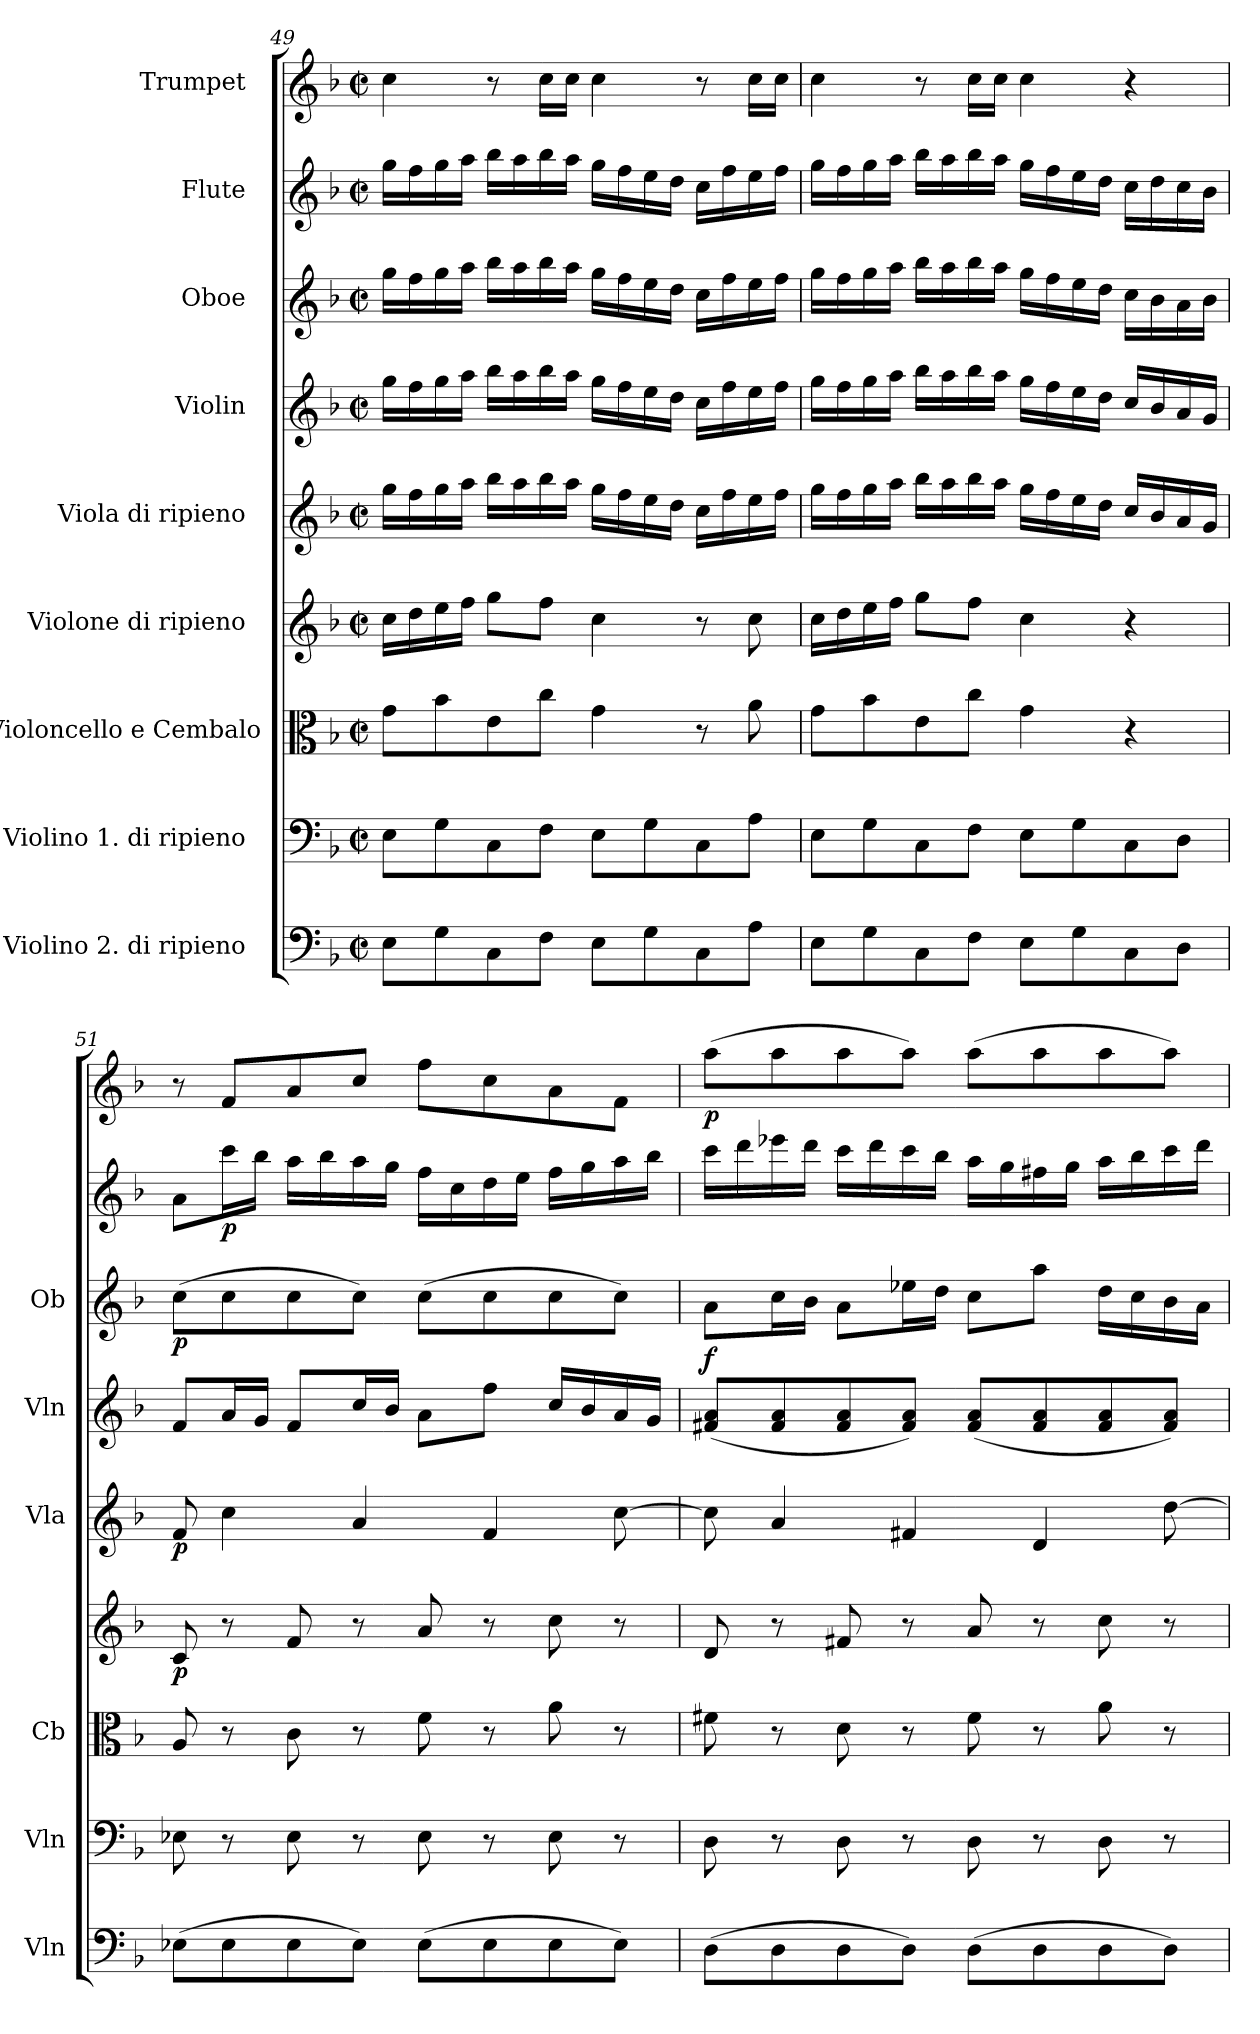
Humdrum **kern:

**kern	**kern	**kern	**kern	**dynam	**kern	**dynam	**kern	**dynam	**kern	**dynam	**kern	**dynam	**kern	**dynam
*part9	*part8	*part7	*part6	*part6	*part5	*part5	*part4	*part4	*part3	*part3	*part2	*part2	*part1	*part1
*staff9	*staff8	*staff7	*staff6	*staff6	*staff5	*staff5	*staff4	*staff4	*staff3	*staff3	*staff2	*staff2	*staff1	*staff1
*I"Violino 2.  di ripieno  	*I"Violino 1.  di ripieno  	*I"Violoncello  e Cembalo	*I"Violone  di ripieno  	*	*I"Viola  di ripieno    	*	*I"Violin              	*	*I"Oboe                	*	*I"Flute               	*	*I"Trumpet             	*
*I'Vln	*I'Vln	*I'Cb	*	*	*I'Vla	*	*I'Vln	*	*I'Ob	*	*	*	*	*
*clefF4	*clefF4	*clefC3	*clefG2	*	*clefG2	*	*clefG2	*	*clefG2	*	*clefG2	*	*clefG2	*
*ITrd7c12	*	*	*	*	*	*	*	*	*	*	*	*	*	*
*k[b-]	*k[b-]	*k[b-]	*k[b-]	*	*k[b-]	*	*k[b-]	*	*k[b-]	*	*k[b-]	*	*k[b-]	*
*F:	*F:	*F:	*F:	*	*F:	*	*F:	*	*F:	*	*F:	*	*F:	*
*M2/2	*M2/2	*M2/2	*M2/2	*	*M2/2	*	*M2/2	*	*M2/2	*	*M2/2	*	*M2/2	*
*met(c|)	*met(c|)	*met(c|)	*met(c|)	*	*met(c|)	*	*met(c|)	*	*met(c|)	*	*met(c|)	*	*met(c|)	*
=49	=49	=49	=49	=49	=49	=49	=49	=49	=49	=49	=49	=49	=49	=49
8EE\L	8E\L	8g\L	16cc\LL	.	16gg\LL	.	16gg\LL	.	16gg\LL	.	16gg\LL	.	4cc\	.
.	.	.	16dd\	.	16ff\	.	16ff\	.	16ff\	.	16ff\	.	.	.
8GG\	8G\	8b-\	16ee\	.	16gg\	.	16gg\	.	16gg\	.	16gg\	.	.	.
.	.	.	16ff\JJ	.	16aa\JJ	.	16aa\JJ	.	16aa\JJ	.	16aa\JJ	.	.	.
8CC\	8C\	8e\	8gg\L	.	16bb-\LL	.	16bb-\LL	.	16bb-\LL	.	16bb-\LL	.	8r	.
.	.	.	.	.	16aa\	.	16aa\	.	16aa\	.	16aa\	.	.	.
8FF\J	8F\J	8cc\J	8ff\J	.	16bb-\	.	16bb-\	.	16bb-\	.	16bb-\	.	16cc\LL	.
.	.	.	.	.	16aa\JJ	.	16aa\JJ	.	16aa\JJ	.	16aa\JJ	.	16cc\JJ	.
8EE\L	8E\L	4g\	4cc\	.	16gg\LL	.	16gg\LL	.	16gg\LL	.	16gg\LL	.	4cc\	.
.	.	.	.	.	16ff\	.	16ff\	.	16ff\	.	16ff\	.	.	.
8GG\	8G\	.	.	.	16ee\	.	16ee\	.	16ee\	.	16ee\	.	.	.
.	.	.	.	.	16dd\JJ	.	16dd\JJ	.	16dd\JJ	.	16dd\JJ	.	.	.
8CC\	8C\	8r	8r	.	16cc\LL	.	16cc\LL	.	16cc\LL	.	16cc\LL	.	8r	.
.	.	.	.	.	16ff\	.	16ff\	.	16ff\	.	16ff\	.	.	.
8AA\J	8A\J	8a\	8cc\	.	16ee\	.	16ee\	.	16ee\	.	16ee\	.	16cc\LL	.
.	.	.	.	.	16ff\JJ	.	16ff\JJ	.	16ff\JJ	.	16ff\JJ	.	16cc\JJ	.
=50	=50	=50	=50	=50	=50	=50	=50	=50	=50	=50	=50	=50	=50	=50
8EE\L	8E\L	8g\L	16cc\LL	.	16gg\LL	.	16gg\LL	.	16gg\LL	.	16gg\LL	.	4cc\	.
.	.	.	16dd\	.	16ff\	.	16ff\	.	16ff\	.	16ff\	.	.	.
8GG\	8G\	8b-\	16ee\	.	16gg\	.	16gg\	.	16gg\	.	16gg\	.	.	.
.	.	.	16ff\JJ	.	16aa\JJ	.	16aa\JJ	.	16aa\JJ	.	16aa\JJ	.	.	.
8CC\	8C\	8e\	8gg\L	.	16bb-\LL	.	16bb-\LL	.	16bb-\LL	.	16bb-\LL	.	8r	.
.	.	.	.	.	16aa\	.	16aa\	.	16aa\	.	16aa\	.	.	.
8FF\J	8F\J	8cc\J	8ff\J	.	16bb-\	.	16bb-\	.	16bb-\	.	16bb-\	.	16cc\LL	.
.	.	.	.	.	16aa\JJ	.	16aa\JJ	.	16aa\JJ	.	16aa\JJ	.	16cc\JJ	.
8EE\L	8E\L	4g\	4cc\	.	16gg\LL	.	16gg\LL	.	16gg\LL	.	16gg\LL	.	4cc\	.
.	.	.	.	.	16ff\	.	16ff\	.	16ff\	.	16ff\	.	.	.
8GG\	8G\	.	.	.	16ee\	.	16ee\	.	16ee\	.	16ee\	.	.	.
.	.	.	.	.	16dd\JJ	.	16dd\JJ	.	16dd\JJ	.	16dd\JJ	.	.	.
8CC\	8C\	4r	4r	.	16cc/LL	.	16cc/LL	.	16cc\LL	.	16cc\LL	.	4r	.
.	.	.	.	.	16b-/	.	16b-/	.	16b-\	.	16dd\	.	.	.
8DD\J	8D\J	.	.	.	16a/	.	16a/	.	16a\	.	16cc\	.	.	.
.	.	.	.	.	16g/JJ	.	16g/JJ	.	16b-\JJ	.	16b-\JJ	.	.	.
=51	=51	=51	=51	=51	=51	=51	=51	=51	=51	=51	=51	=51	=51	=51
!	!	!	!	!LO:DY:b	!	!LO:DY:b	!	!	!	!LO:DY:b	!	!	!	!
(8EE-X\L	8E-X\	8A/	8c/	p	8f/	p	8f/L	.	(8cc\L	p	8a\L	.	8r	.
!	!	!	!	!	!	!	!	!	!	!	!	!LO:DY:b	!	!
8EE-\	8r	8r	8r	.	4cc\	.	16a/L	.	8cc\	.	16ccc\L	p	8f/L	.
.	.	.	.	.	.	.	16g/JJ	.	.	.	16bb-\JJ	.	.	.
8EE-\	8E-\	8c\	8f/	.	.	.	8f/L	.	8cc\	.	16aa\LL	.	8a/	.
.	.	.	.	.	.	.	.	.	.	.	16bb-\	.	.	.
8EE-\J)	8r	8r	8r	.	4a/	.	16cc/L	.	8cc\J)	.	16aa\	.	8cc/J	.
.	.	.	.	.	.	.	16b-/JJ	.	.	.	16gg\JJ	.	.	.
(8EE-\L	8E-\	8f\	8a/	.	.	.	8a\L	.	(8cc\L	.	16ff\LL	.	8ff\L	.
.	.	.	.	.	.	.	.	.	.	.	16cc\	.	.	.
8EE-\	8r	8r	8r	.	4f/	.	8ff\J	.	8cc\	.	16dd\	.	8cc\	.
.	.	.	.	.	.	.	.	.	.	.	16ee\JJ	.	.	.
8EE-\	8E-\	8a\	8cc\	.	.	.	16cc/LL	.	8cc\	.	16ff\LL	.	8a\	.
.	.	.	.	.	.	.	16b-/	.	.	.	16gg\	.	.	.
8EE-\J)	8r	8r	8r	.	[8cc\	.	16a/	.	8cc\J)	.	16aa\	.	8f\J	.
.	.	.	.	.	.	.	16g/JJ	.	.	.	16bb-\JJ	.	.	.
=52	=52	=52	=52	=52	=52	=52	=52	=52	=52	=52	=52	=52	=52	=52
!	!	!	!	!	!	!	!	!LO:DY:a	!	!	!	!	!	!LO:DY:b
(8DD\L	8D\	8f#X\	8d/	.	8cc\]	.	(8f#X/ 8a/L	f	8a\L	.	16ccc\LL	.	(8aa\L	p
.	.	.	.	.	.	.	.	.	.	.	16ddd\	.	.	.
8DD\	8r	8r	8r	.	4a/	.	8f#/ 8a/	.	16cc\L	.	16eee-X\	.	8aa\	.
.	.	.	.	.	.	.	.	.	16b-\JJ	.	16ddd\JJ	.	.	.
8DD\	8D\	8d\	8f#X/	.	.	.	8f#/ 8a/	.	8a\L	.	16ccc\LL	.	8aa\	.
.	.	.	.	.	.	.	.	.	.	.	16ddd\	.	.	.
8DD\J)	8r	8r	8r	.	4f#X/	.	8f#/ 8a/J)	.	16ee-X\L	.	16ccc\	.	8aa\J)	.
.	.	.	.	.	.	.	.	.	16dd\JJ	.	16bb-\JJ	.	.	.
(8DD\L	8D\	8f#\	8a/	.	.	.	(8f#/ 8a/L	.	8cc\L	.	16aa\LL	.	(8aa\L	.
.	.	.	.	.	.	.	.	.	.	.	16gg\	.	.	.
8DD\	8r	8r	8r	.	4d/	.	8f#/ 8a/	.	8aa\J	.	16ff#X\	.	8aa\	.
.	.	.	.	.	.	.	.	.	.	.	16gg\JJ	.	.	.
8DD\	8D\	8a\	8cc\	.	.	.	8f#/ 8a/	.	16dd\LL	.	16aa\LL	.	8aa\	.
.	.	.	.	.	.	.	.	.	16cc\	.	16bb-\	.	.	.
8DD\J)	8r	8r	8r	.	[8dd\	.	8f#/ 8a/J)	.	16b-\	.	16ccc\	.	8aa\J)	.
.	.	.	.	.	.	.	.	.	16a\JJ	.	16ddd\JJ	.	.	.
=	=	=	=	=	=	=	=	=	=	=	=	=	=	=
*-	*-	*-	*-	*-	*-	*-	*-	*-	*-	*-	*-	*-	*-	*-
